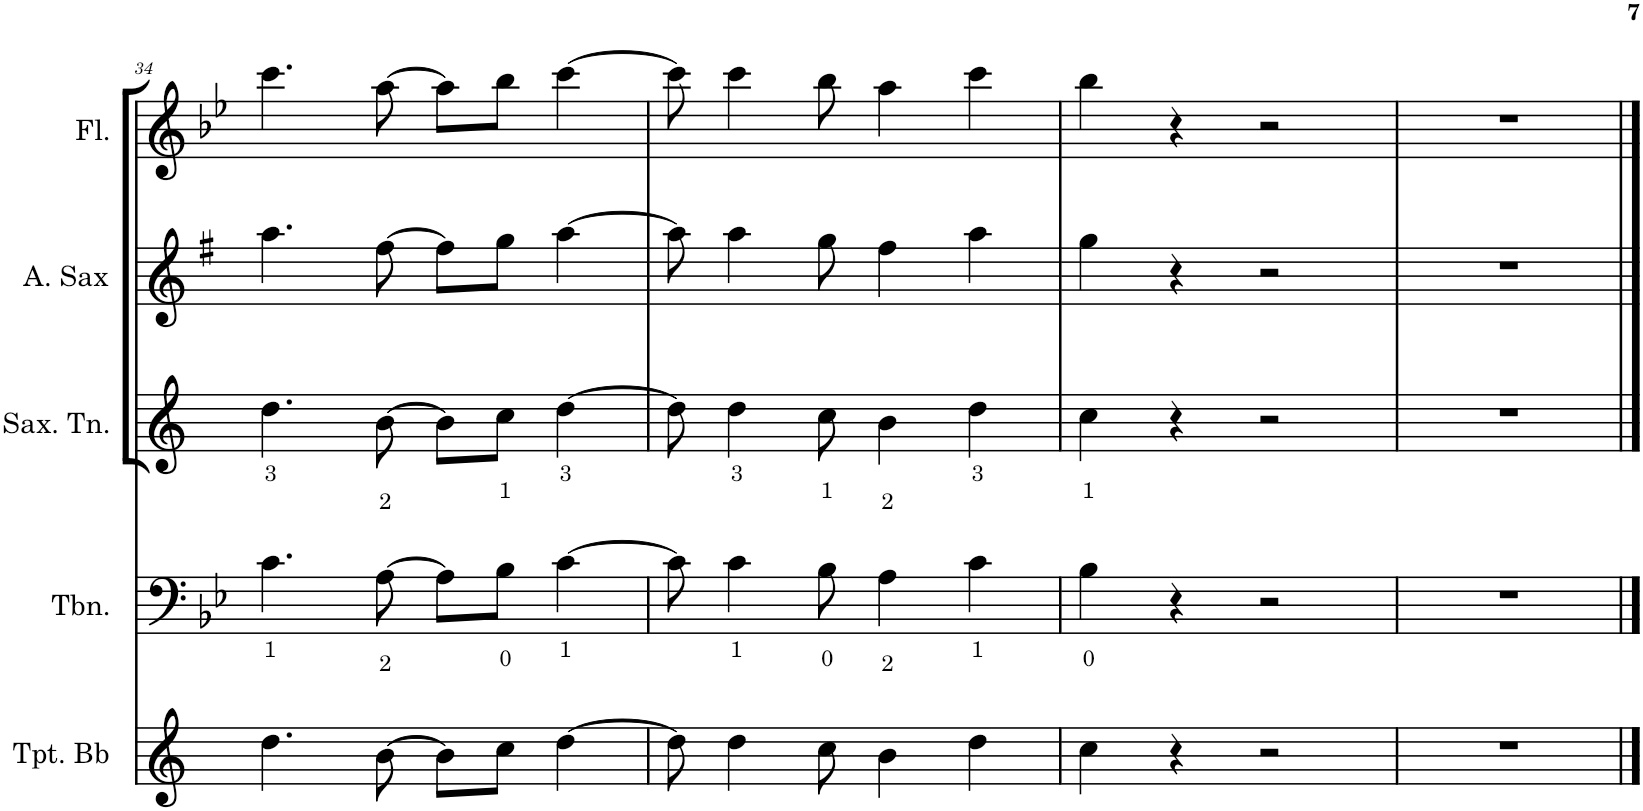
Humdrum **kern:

**kern	**kern	**kern	**kern	**kern
*part5	*part4	*part3	*part2	*part1
*staff5	*staff4	*staff3	*staff2	*staff1
*I"Trompete Bb	*I"Trombone	*I"Saxofone Tenor	*I"Saxofone Alto	*I"Flauta Transversal
*I'Tpt. Bb	*I'Tbn.	*I'Sax. Tn.	*	*I'Fl.
!!LO:PB:g=z
*clefG2	*clefF4	*clefG2	*clefG2	*clefG2
*Trd1c2	*	*Trd8c14	*Trd5c9	*
*k[]	*k[b-e-]	*k[]	*k[f#]	*k[b-e-]
*M4/4	*M4/4	*M4/4	*M4/4	*M4/4
=34	=34	=34	=34	=34
4.dd\	4.c\	4.dd\	4.aa\	4.ccc\
[8b\	[8A\	[8b\	[8ff#\	[8aa\
8b\L]	8A\L]	8b\L]	8ff#\L]	8aa\L]
8cc\J	8B-\J	8cc\J	8gg\J	8bb-\J
[4dd\	[4c\	[4dd\	[4aa\	[4ccc\
=35	=35	=35	=35	=35
8dd\]	8c\]	8dd\]	8aa\]	8ccc\]
4dd\	4c\	4dd\	4aa\	4ccc\
8cc\	8B-\	8cc\	8gg\	8bb-\
4b\	4A\	4b\	4ff#\	4aa\
4dd\	4c\	4dd\	4aa\	4ccc\
=36	=36	=36	=36	=36
4cc\	4B-\	4cc\	4gg\	4bb-\
4r	4r	4r	4r	4r
2r	2r	2r	2r	2r
=37	=37	=37	=37	=37
1r	1r	1r	1r	1r
==	==	==	==	==
*-	*-	*-	*-	*-
